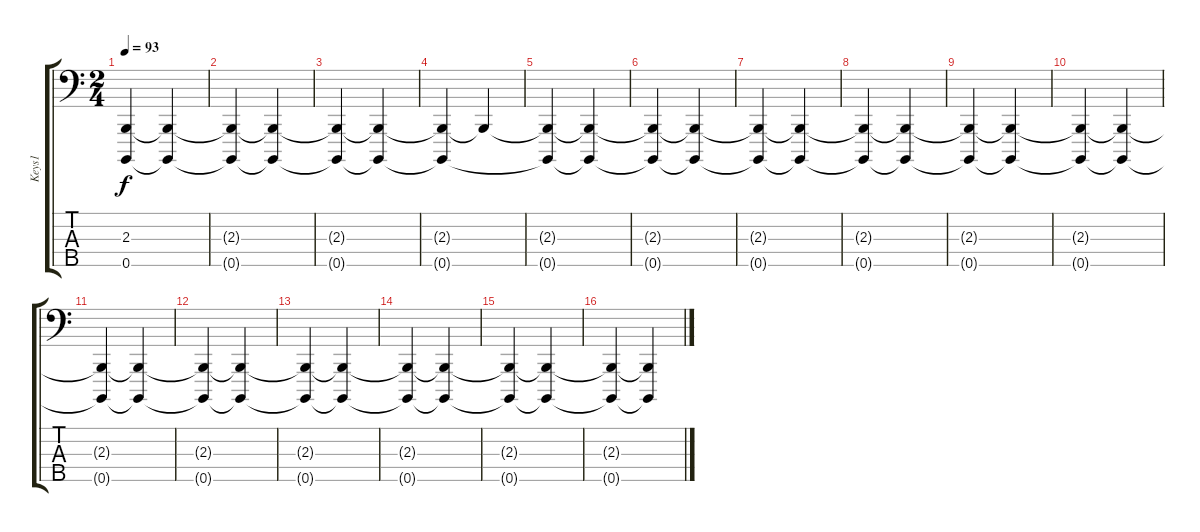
\track ("Keys1" "Keys1") {instrument stringensemble1}
\staff {score tabs}
\tuning (G2 D2 A1 E1 B0) {hide}
\ts (2 4)
\tempo 93
\clef f4
\ks c
(2.3{t} 0.5{t}).4{dy f} (2.3{t} 0.5{t}).4 |
(2.3{t} 0.5{t}).4 (2.3{t} 0.5{t}).4 |
(2.3{t} 0.5{t}).4 (2.3{t} 0.5{t}).4 |
(2.3{t} 0.5{t}).4 2.3{t}.4 |
(2.3{t} 0.5{t}).4 (2.3{t} 0.5{t}).4 |
(2.3{t} 0.5{t}).4 (2.3{t} 0.5{t}).4 |
(2.3{t} 0.5{t}).4 (2.3{t} 0.5{t}).4 |
(2.3{t} 0.5{t}).4 (2.3{t} 0.5{t}).4 |
(2.3{t} 0.5{t}).4 (2.3{t} 0.5{t}).4 |
(2.3{t} 0.5{t}).4 (2.3{t} 0.5{t}).4 |
(2.3{t} 0.5{t}).4 (2.3{t} 0.5{t}).4 |
(2.3{t} 0.5{t}).4 (2.3{t} 0.5{t}).4 |
(2.3{t} 0.5{t}).4 (2.3{t} 0.5{t}).4 |
(2.3{t} 0.5{t}).4 (2.3{t} 0.5{t}).4 |
(2.3{t} 0.5{t}).4 (2.3{t} 0.5{t}).4 |
(2.3{t} 0.5{t}).4 (2.3{t} 0.5{t}).4
